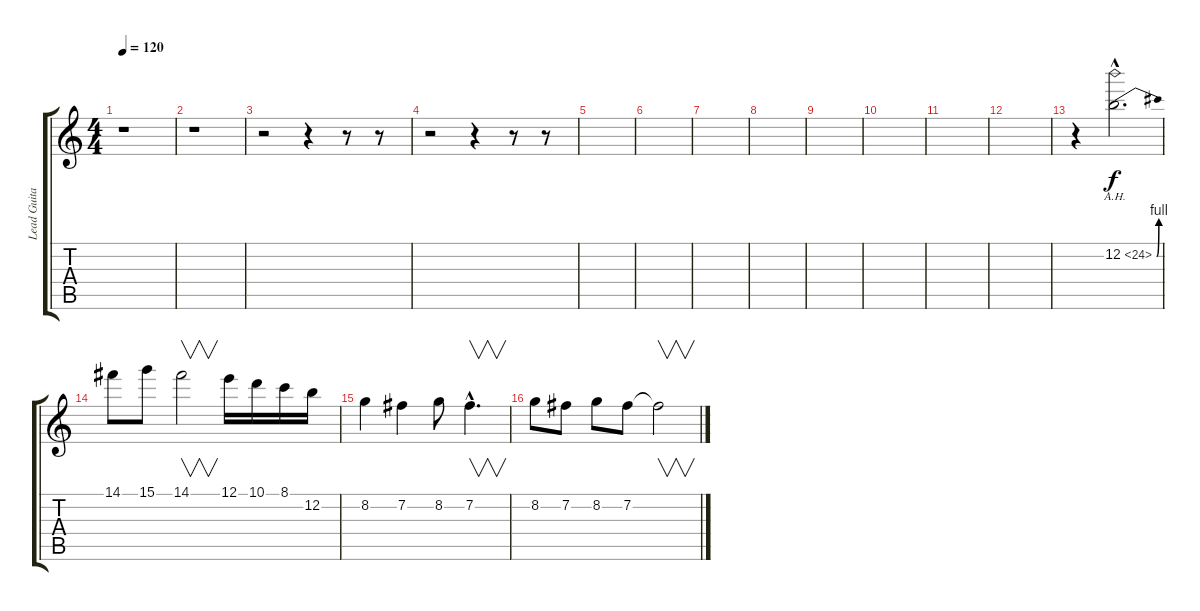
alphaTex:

\track ("Lead Guitar" "Lead Guita") {instrument distortionguitar}
\staff {score tabs}
\tuning (E4 B3 G3 D3 A2 E2) {hide}
\ts (4 4)
\tempo 120
\clef g2
\ks c
r.1{dy f} |
r.1 |
r.2 r.4 r.8 r.8 |
r.2 r.4 r.8 r.8 |
|
|
|
|
|
|
|
|
r.4 12.2{be (bend 0 0 60 4) ah 12 hac}.2{d} |
14.1.8 15.1.8 14.1.2{v} 12.1.16 10.1.16 8.1.16 12.2.16 |
8.2.4 7.2.4 8.2.8 7.2{hac}.4{v d} |
8.2.8 7.2.8 8.2.8 7.2.8 7.2{t}.2{v}
